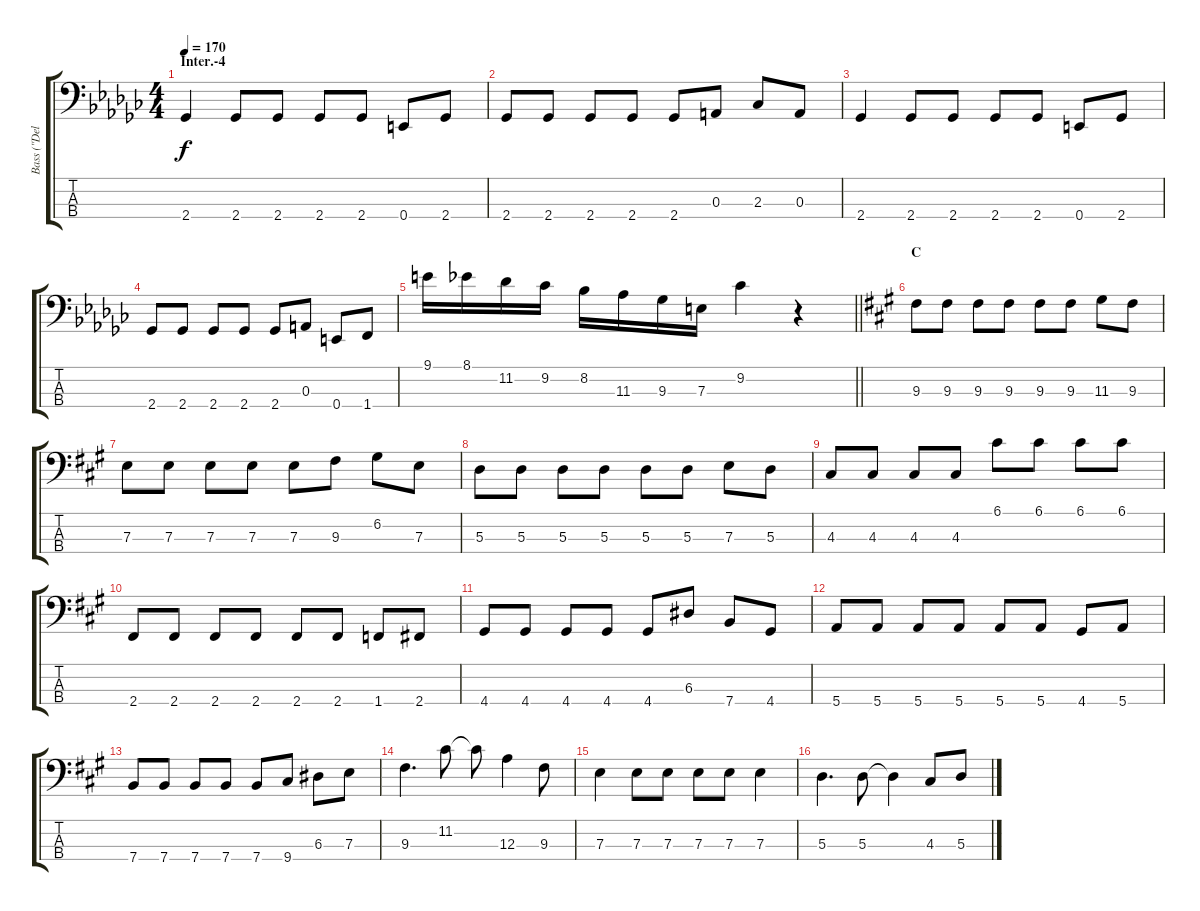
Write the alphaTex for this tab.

\track ("Bass (\"Della\")" "Bass (\"Del") {instrument electricbassfinger}
\staff {score tabs}
\tuning (G2 D2 A1 E1) {hide}
\ts (4 4)
\section ("" "Inter.-4")
\tempo 170
\clef f4
\ks gb
2.4.4{dy f} 2.4.8 2.4.8 2.4.8 2.4.8 0.4.8 2.4.8 |
2.4.8 2.4.8 2.4.8 2.4.8 2.4.8 0.3.8 2.3.8 0.3.8 |
2.4.4 2.4.8 2.4.8 2.4.8 2.4.8 0.4.8 2.4.8 |
2.4.8 2.4.8 2.4.8 2.4.8 2.4.8 0.3.8 0.4.8 1.4.8 |
\barLineRight lightlight
9.1.16 8.1.16 11.2.16 9.2.16 8.2.16 11.3.16 9.3.16 7.3.16 9.2.4 r.4 |
\section ("" "C")
\ks a
9.3.8 9.3.8 9.3.8 9.3.8 9.3.8 9.3.8 11.3.8 9.3.8 |
7.3.8 7.3.8 7.3.8 7.3.8 7.3.8 9.3.8 6.2.8 7.3.8 |
5.3.8 5.3.8 5.3.8 5.3.8 5.3.8 5.3.8 7.3.8 5.3.8 |
4.3.8 4.3.8 4.3.8 4.3.8 6.1.8 6.1.8 6.1.8 6.1.8 |
2.4.8 2.4.8 2.4.8 2.4.8 2.4.8 2.4.8 1.4.8 2.4.8 |
4.4.8 4.4.8 4.4.8 4.4.8 4.4.8 6.3.8 7.4.8 4.4.8 |
5.4.8 5.4.8 5.4.8 5.4.8 5.4.8 5.4.8 4.4.8 5.4.8 |
7.4.8 7.4.8 7.4.8 7.4.8 7.4.8 9.4.8 6.3.8 7.3.8 |
9.3.4{d} 11.2.8 11.2{t}.8 12.3.4 9.3.8 |
7.3.4 7.3.8 7.3.8 7.3.8 7.3.8 7.3.4 |
5.3.4{d} 5.3.8 5.3{t}.4 4.3.8 5.3.8
